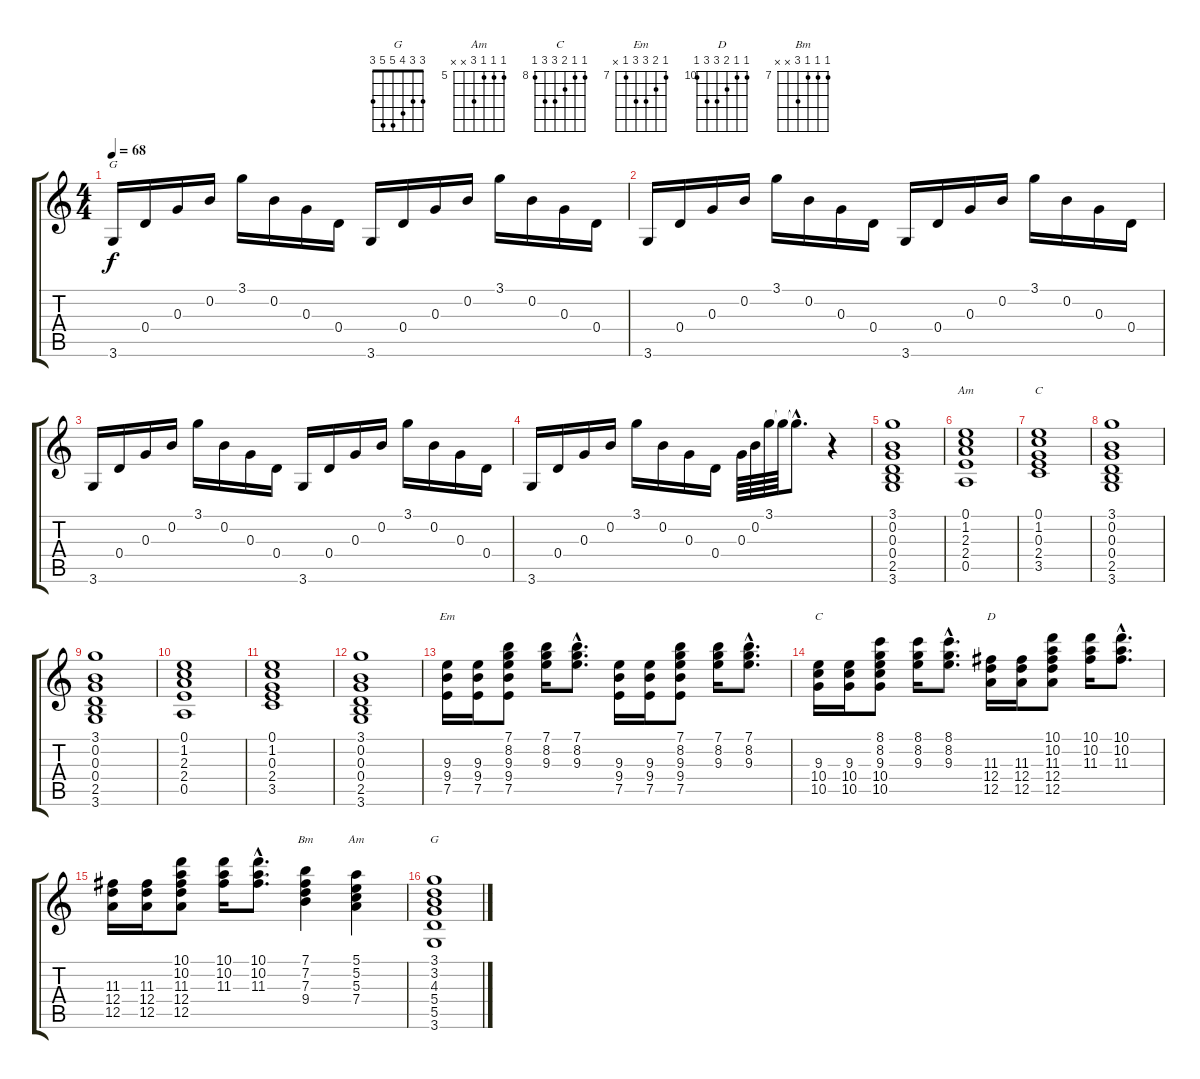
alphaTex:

\track "" {instrument acousticguitarsteel}
\staff {score tabs}
\tuning (E4 B3 G3 D3 A2 E2) {hide}
\chord ("G" 3 0 0 0 2 3)
\chord ("Am" 0 1 2 2 0 x)
\chord ("C" 0 1 0 2 3 x)
\chord ("Em" 7 8 9 9 7 x) {firstfret 7}
\chord ("C" 8 8 9 10 10 8) {firstfret 8}
\chord ("D" 10 10 11 12 12 10) {firstfret 10}
\chord ("Bm" 7 7 7 9 x x) {firstfret 7}
\chord ("Am" 5 5 5 7 x x) {firstfret 5}
\chord ("G" 3 3 4 5 5 3)
\ts (4 4)
\tempo 68
\clef g2
\ks c
3.6.16{ch "G" dy f instrument acousticguitarsteel} 0.4.16 0.3.16 0.2.16 3.1.16 0.2.16 0.3.16 0.4.16 3.6.16 0.4.16 0.3.16 0.2.16 3.1.16 0.2.16 0.3.16 0.4.16 |
3.6.16 0.4.16 0.3.16 0.2.16 3.1.16 0.2.16 0.3.16 0.4.16 3.6.16 0.4.16 0.3.16 0.2.16 3.1.16 0.2.16 0.3.16 0.4.16 |
3.6.16 0.4.16 0.3.16 0.2.16 3.1.16 0.2.16 0.3.16 0.4.16 3.6.16 0.4.16 0.3.16 0.2.16 3.1.16 0.2.16 0.3.16 0.4.16 |
3.6.16 0.4.16 0.3.16 0.2.16 3.1.16 0.2.16 0.3.16 0.4.16 0.3.64 0.2.64 3.1.64 3.1{t}.64 3.1{hac t}.8{d} r.4 |
(3.1 0.2 0.3 0.4 2.5 3.6).1 |
(0.1 1.2 2.3 2.4 0.5).1{ch "Am"} |
(0.1 1.2 0.3 2.4 3.5).1{ch "C"} |
(3.1 0.2 0.3 0.4 2.5 3.6).1 |
(3.1 0.2 0.3 0.4 2.5 3.6).1 |
(0.1 1.2 2.3 2.4 0.5).1 |
(0.1 1.2 0.3 2.4 3.5).1 |
(3.1 0.2 0.3 0.4 2.5 3.6).1 |
(9.3 9.4 7.5).16{ch "Em"} (9.3 9.4 7.5).16 (7.1 8.2 9.3 9.4 7.5).8 (7.1 8.2 9.3).16 (7.1{hac} 8.2{hac} 9.3{hac}).8{d} (9.3 9.4 7.5).16 (9.3 9.4 7.5).16 (7.1 8.2 9.3 9.4 7.5).8 (7.1 8.2 9.3).16 (7.1{hac} 8.2{hac} 9.3{hac}).8{d} |
(9.3 10.4 10.5).16{ch "C"} (9.3 10.4 10.5).16 (8.1 8.2 9.3 10.4 10.5).8 (8.1 8.2 9.3).16 (8.1{hac} 8.2{hac} 9.3{hac}).8{d} (11.3 12.4 12.5).16{ch "D"} (11.3 12.4 12.5).16 (10.1 10.2 11.3 12.4 12.5).8 (10.1 10.2 11.3).16 (10.1{hac} 10.2{hac} 11.3{hac}).8{d} |
(11.3 12.4 12.5).16 (11.3 12.4 12.5).16 (10.1 10.2 11.3 12.4 12.5).8 (10.1 10.2 11.3).16 (10.1{hac} 10.2{hac} 11.3{hac}).8{d} (7.1 7.2 7.3 9.4).4{ch "Bm"} (5.1 5.2 5.3 7.4).4{ch "Am"} |
(3.1 3.2 4.3 5.4 5.5 3.6).1{ch "G"}
